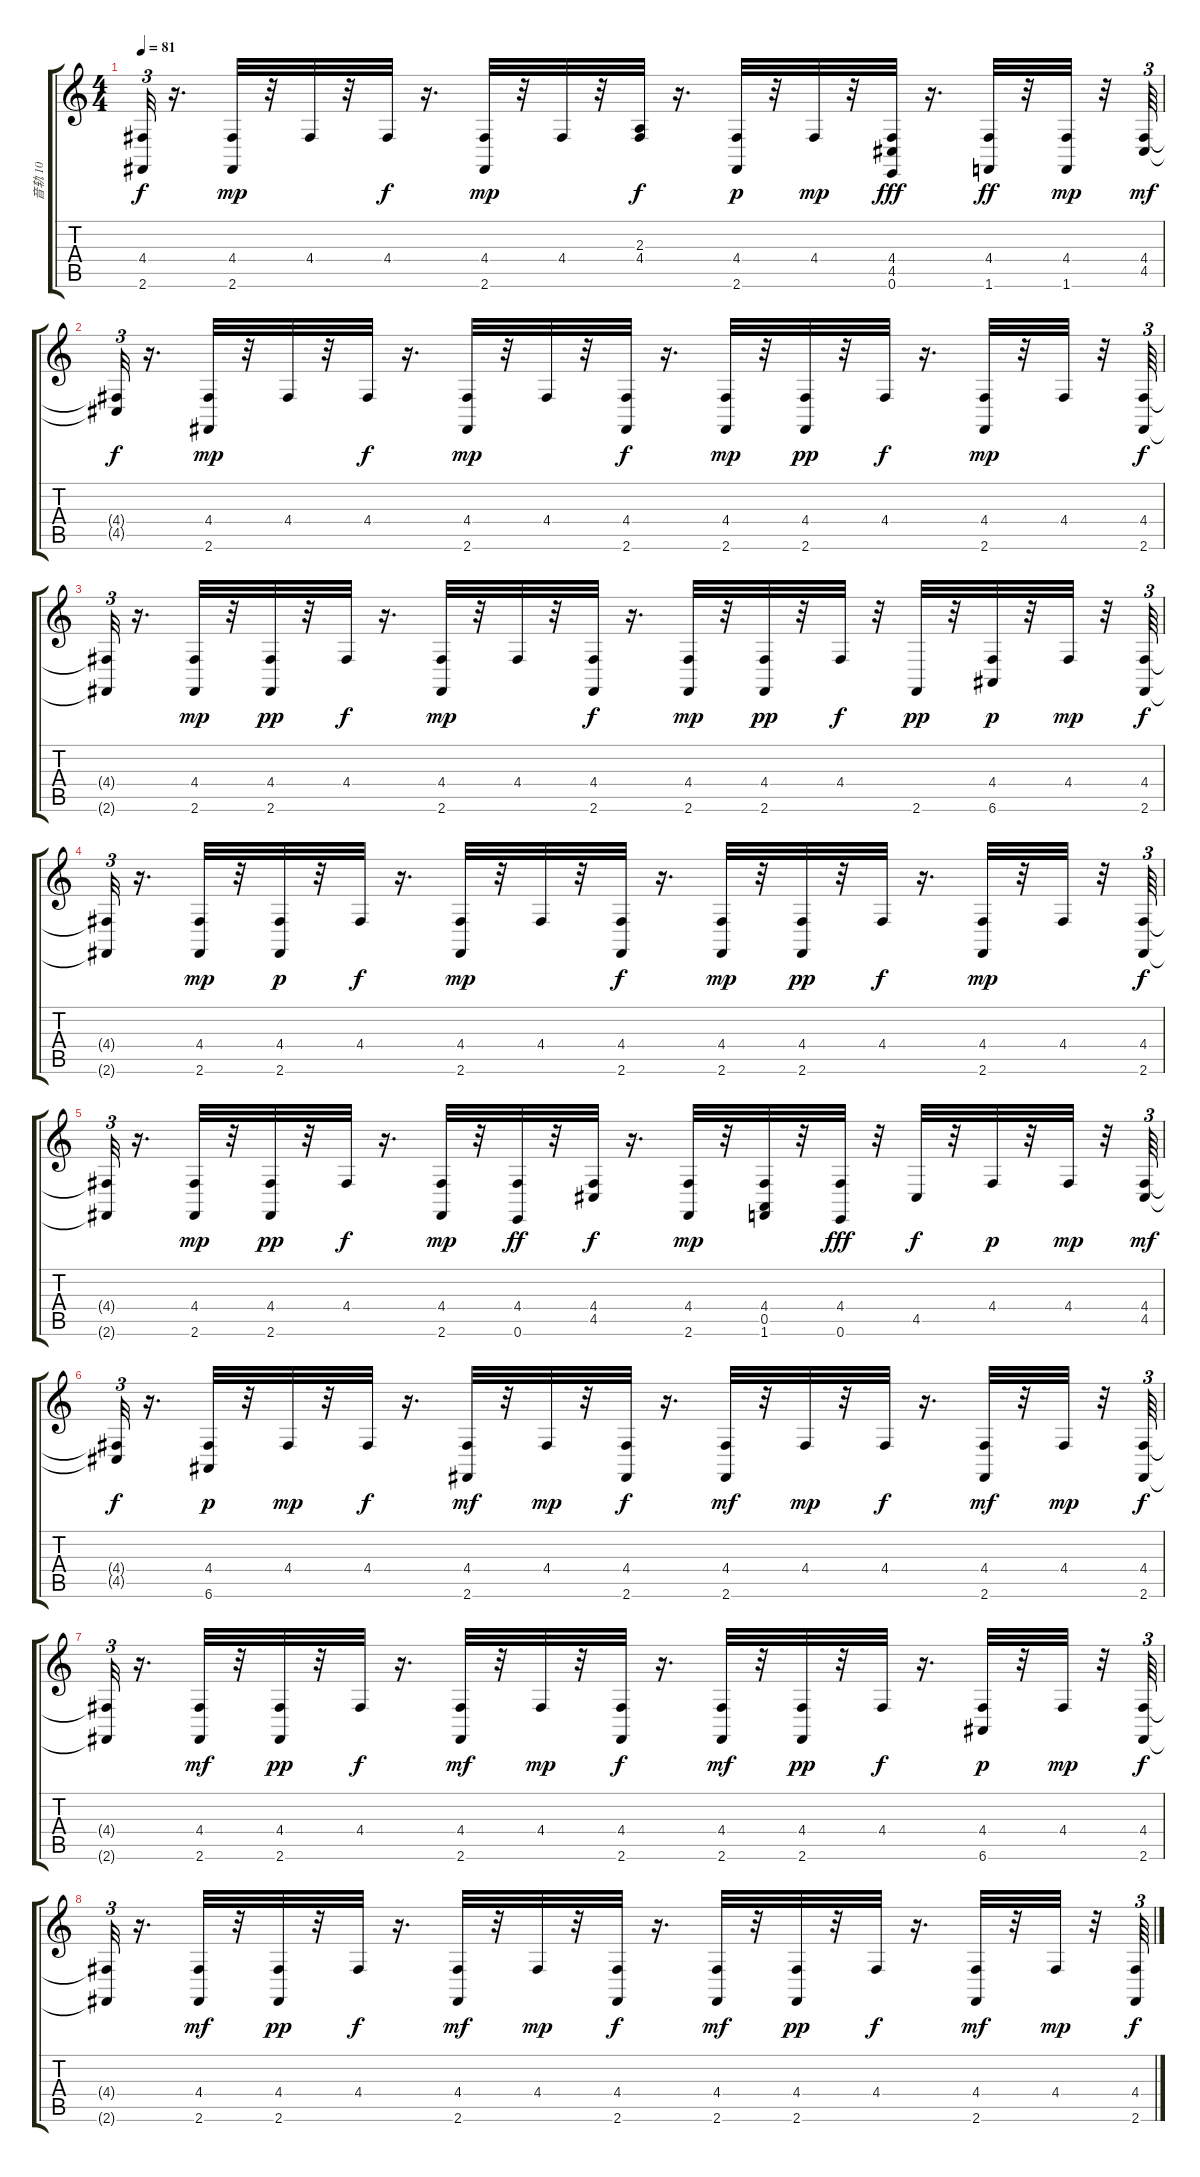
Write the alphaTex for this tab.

\track ("音轨 10" "音轨 10") {instrument acousticgrandpiano}
\staff {score tabs}
\tuning (E4 B3 G3 D3 A2 E2) {hide}
\ts (4 4)
\tempo 81
\clef g2
\ks c
(4.4{t} 2.6{t}).32{tu (3 2) dy f} r.16{d} (4.4 2.6).32{dy mp} r.32 4.4.32 r.32 4.4.32{dy f} r.16{d} (4.4 2.6).32{dy mp} r.32 4.4.32 r.32 (2.3 4.4).32{dy f} r.16{d} (4.4 2.6).32{dy p} r.32 4.4.32{dy mp} r.32 (4.4 4.5 0.6).32{dy fff} r.16{d} (4.4 1.6).32{dy ff} r.32 (4.4 1.6).32{dy mp} r.32 (4.4 4.5).64{tu (3 2) dy mf} |
(4.4{t} 4.5{t}).32{tu (3 2) dy f} r.16{d} (4.4 2.6).32{dy mp} r.32 4.4.32 r.32 4.4.32{dy f} r.16{d} (4.4 2.6).32{dy mp} r.32 4.4.32 r.32 (4.4 2.6).32{dy f} r.16{d} (4.4 2.6).32{dy mp} r.32 (4.4 2.6).32{dy pp} r.32 4.4.32{dy f} r.16{d} (4.4 2.6).32{dy mp} r.32 4.4.32 r.32 (4.4 2.6).64{tu (3 2) dy f} |
(4.4{t} 2.6{t}).32{tu (3 2)} r.16{d} (4.4 2.6).32{dy mp} r.32 (4.4 2.6).32{dy pp} r.32 4.4.32{dy f} r.16{d} (4.4 2.6).32{dy mp} r.32 4.4.32 r.32 (4.4 2.6).32{dy f} r.16{d} (4.4 2.6).32{dy mp} r.32 (4.4 2.6).32{dy pp} r.32 4.4.32{dy f} r.32 2.6.32{dy pp} r.32 (4.4 6.6).32{dy p} r.32 4.4.32{dy mp} r.32 (4.4 2.6).64{tu (3 2) dy f} |
(4.4{t} 2.6{t}).32{tu (3 2)} r.16{d} (4.4 2.6).32{dy mp} r.32 (4.4 2.6).32{dy p} r.32 4.4.32{dy f} r.16{d} (4.4 2.6).32{dy mp} r.32 4.4.32 r.32 (4.4 2.6).32{dy f} r.16{d} (4.4 2.6).32{dy mp} r.32 (4.4 2.6).32{dy pp} r.32 4.4.32{dy f} r.16{d} (4.4 2.6).32{dy mp} r.32 4.4.32 r.32 (4.4 2.6).64{tu (3 2) dy f} |
(4.4{t} 2.6{t}).32{tu (3 2)} r.16{d} (4.4 2.6).32{dy mp} r.32 (4.4 2.6).32{dy pp} r.32 4.4.32{dy f} r.16{d} (4.4 2.6).32{dy mp} r.32 (4.4 0.6).32{dy ff} r.32 (4.4 4.5).32{dy f} r.16{d} (4.4 2.6).32{dy mp} r.32 (4.4 0.5 1.6).32 r.32 (4.4 0.6).32{dy fff} r.32 4.5.32{dy f} r.32 4.4.32{dy p} r.32 4.4.32{dy mp} r.32 (4.4 4.5).64{tu (3 2) dy mf} |
(4.4{t} 4.5{t}).32{tu (3 2) dy f} r.16{d} (4.4 6.6).32{dy p} r.32 4.4.32{dy mp} r.32 4.4.32{dy f} r.16{d} (4.4 2.6).32{dy mf} r.32 4.4.32{dy mp} r.32 (4.4 2.6).32{dy f} r.16{d} (4.4 2.6).32{dy mf} r.32 4.4.32{dy mp} r.32 4.4.32{dy f} r.16{d} (4.4 2.6).32{dy mf} r.32 4.4.32{dy mp} r.32 (4.4 2.6).64{tu (3 2) dy f} |
(4.4{t} 2.6{t}).32{tu (3 2)} r.16{d} (4.4 2.6).32{dy mf} r.32 (4.4 2.6).32{dy pp} r.32 4.4.32{dy f} r.16{d} (4.4 2.6).32{dy mf} r.32 4.4.32{dy mp} r.32 (4.4 2.6).32{dy f} r.16{d} (4.4 2.6).32{dy mf} r.32 (4.4 2.6).32{dy pp} r.32 4.4.32{dy f} r.16{d} (4.4 6.6).32{dy p} r.32 4.4.32{dy mp} r.32 (4.4 2.6).64{tu (3 2) dy f} |
(4.4{t} 2.6{t}).32{tu (3 2)} r.16{d} (4.4 2.6).32{dy mf} r.32 (4.4 2.6).32{dy pp} r.32 4.4.32{dy f} r.16{d} (4.4 2.6).32{dy mf} r.32 4.4.32{dy mp} r.32 (4.4 2.6).32{dy f} r.16{d} (4.4 2.6).32{dy mf} r.32 (4.4 2.6).32{dy pp} r.32 4.4.32{dy f} r.16{d} (4.4 2.6).32{dy mf} r.32 4.4.32{dy mp} r.32 (4.4 2.6).64{tu (3 2) dy f}
